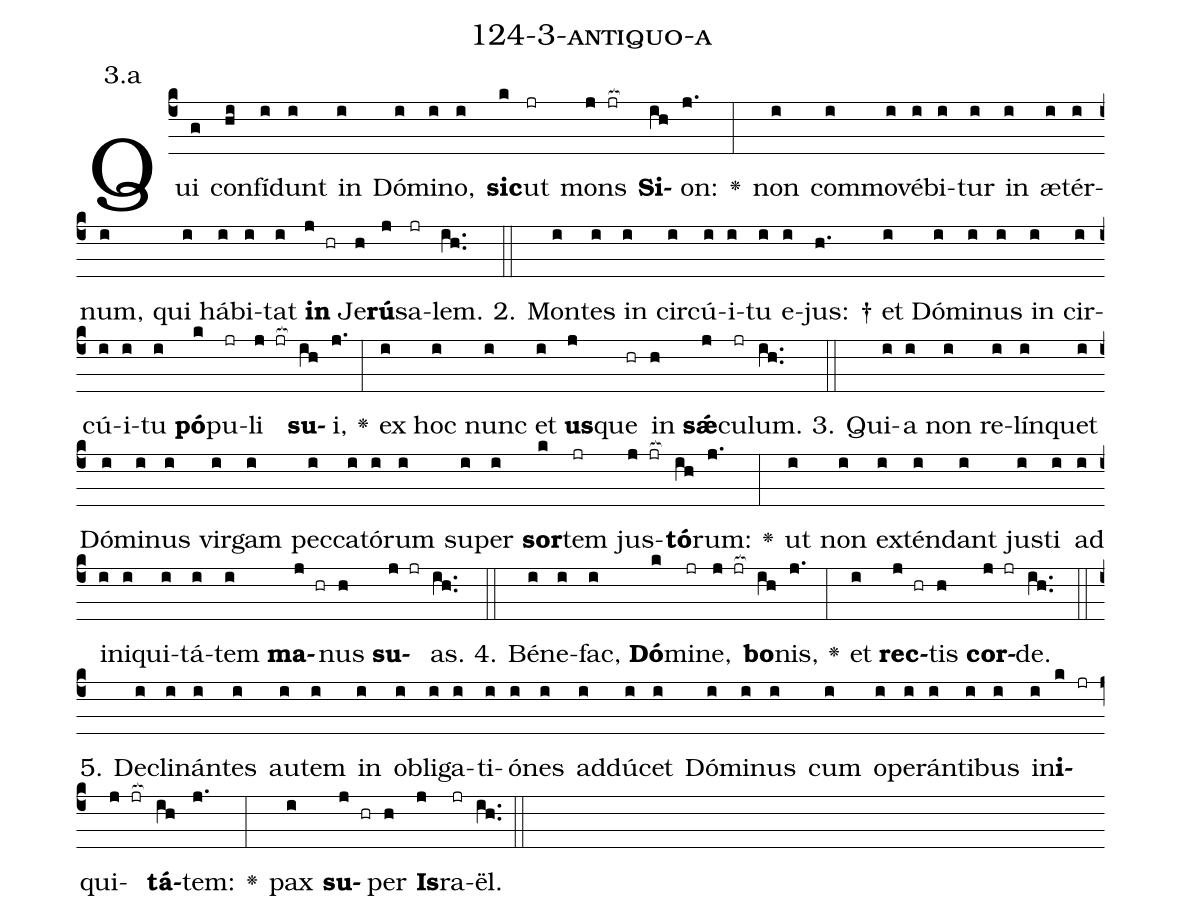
name: 124-3-antiquo-a;
annotation: 3.a;
%%
(c4)Qui(g) con(hi)fí(i)dunt(i) in(i) Dó(i)mi(i)no,(i) <b>sic</b>(k)ut(jr) mons(j jr[ocb:1{]) <b>Si</b>(ih[ocb:0}])on:(j.) <v>\greheightstar</v>(:) non(i) com(i)mo(i)vé(i)bi(i)tur(i) in(i) æ(i)tér(i)num,(i) qui(i) há(i)bi(i)tat(i) <b>in</b>(j hr) Je(h)<b>rú</b>(j)sa(jr)lem.(ih..) (::)
2. Mon(i)tes(i) in(i) cir(i)cú(i)i(i)tu(i) e(i)jus: †(h.) et(i) Dó(i)mi(i)nus(i) in(i) cir(i)cú(i)i(i)tu(i) <b>pó</b>(k)pu(jr)li(j jr[ocb:1{]) <b>su</b>(ih[ocb:0}])i,(j.) <v>\greheightstar</v>(:) ex(i) hoc(i) nunc(i) et(i) <b>us</b>(j)que(hr) in(h) <b>sǽ</b>(j)cu(jr)lum.(ih..) (::)
3. Qui(i)a(i) non(i) re(i)lín(i)quet(i) Dó(i)mi(i)nus(i) vir(i)gam(i) pec(i)ca(i)tó(i)rum(i) su(i)per(i) <b>sor</b>(k)tem(jr) jus(j jr[ocb:1{])<b>tó</b>(ih[ocb:0}])rum:(j.) <v>\greheightstar</v>(:) ut(i) non(i) ex(i)tén(i)dant(i) jus(i)ti(i) ad(i) in(i)i(i)qui(i)tá(i)tem(i) <b>ma</b>(j hr)nus(h) <b>su</b>(j jr)as.(ih..) (::)
4. Bé(i)ne(i)fac,(i) <b>Dó</b>(k)mi(jr)ne,(j jr[ocb:1{]) <b>bo</b>(ih[ocb:0}])nis,(j.) <v>\greheightstar</v>(:) et(i) <b>rec</b>(j hr)tis(h) <b>cor</b>(j jr)de.(ih..) (::)
5. De(i)cli(i)nán(i)tes(i) au(i)tem(i) in(i) ob(i)li(i)ga(i)ti(i)ó(i)nes(i) ad(i)dú(i)cet(i) Dó(i)mi(i)nus(i) cum(i) o(i)pe(i)rán(i)ti(i)bus(i) in(i)<b>i</b>(k jr)qui(j jr[ocb:1{])<b>tá</b>(ih[ocb:0}])tem:(j.) <v>\greheightstar</v>(:) pax(i) <b>su</b>(j hr)per(h) <b>Is</b>(j)ra(jr)ël.(ih..) (::)
